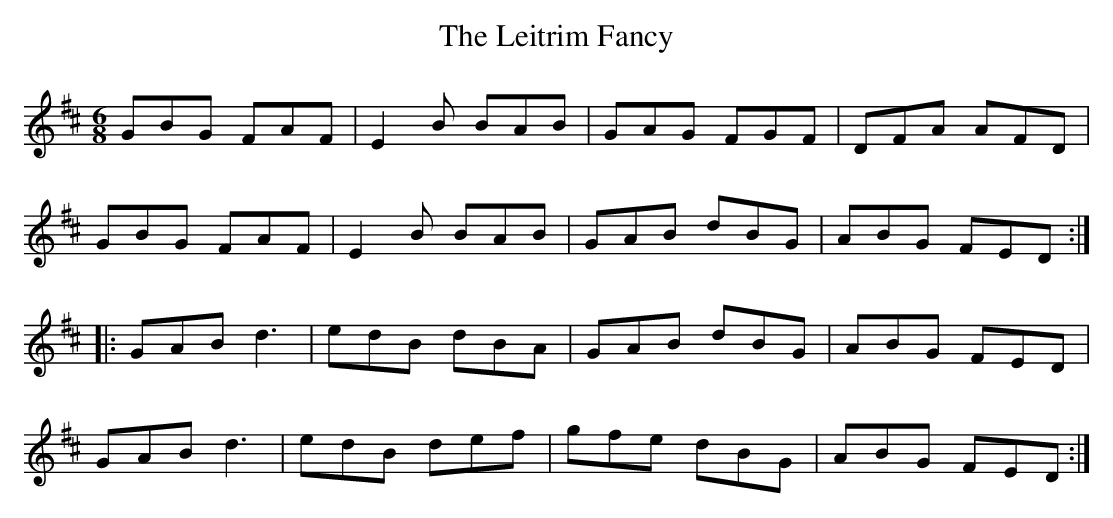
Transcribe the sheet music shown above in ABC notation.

X:1
T:Leitrim Fancy, The
M:6/8
K:Edor
GBG FAF|E2B BAB|GAG FGF|DFA AFD|
GBG FAF|E2B BAB|GAB dBG|ABG FED:|
|:GAB d3|edB dBA|GAB dBG|ABG FED|
GAB d3|edB def|gfe dBG|ABG FED:|
